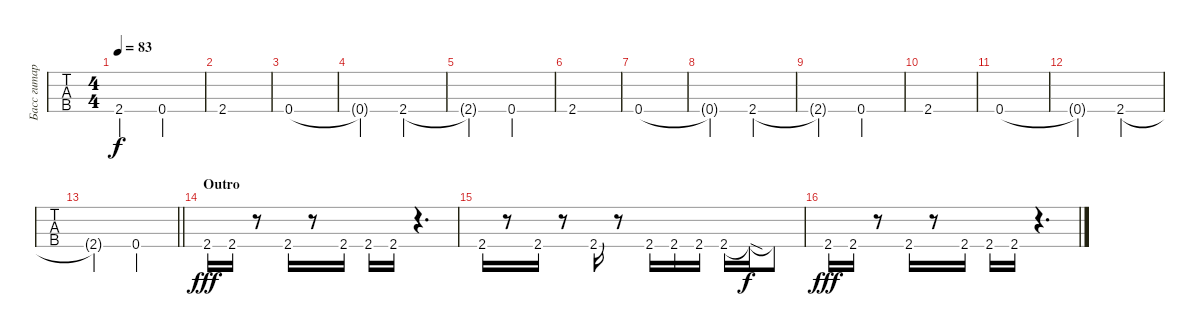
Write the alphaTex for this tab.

\track ("Басс гитара" "Басс гитар") {instrument electricbassfinger}
\staff {tabs}
\tuning (G2 D2 A1 D1) {hide}
\ts (4 4)
\tempo 83
\clef f4
\ks c
2.4{t}.2{dy f} 0.4.2 |
2.4.1 |
0.4.1 |
0.4{t}.2 2.4.2 |
2.4{t}.2 0.4.2 |
2.4.1 |
0.4.1 |
0.4{t}.2 2.4.2 |
2.4{t}.2 0.4.2 |
2.4.1 |
0.4.1 |
0.4{t}.2 2.4.2 |
\barLineRight lightlight
2.4{t}.2 0.4.2 |
\section ("" "Outro")
2.4{hac}.16{dy fff} 2.4{hac}.16 r.8 2.4{hac}.16 r.8 2.4{hac}.16 2.4{hac}.16 2.4{hac}.16 r.4{d} |
2.4{hac}.16 r.8 2.4{hac}.16 r.8 2.4{hac}.16 r.8 2.4{hac}.16 2.4{hac}.16 2.4{hac}.16 2.4{hac}.16 2.4{sod t}.16{dy f} 2.4{t}.8 |
2.4{hac}.16{dy fff} 2.4{hac}.16 r.8 2.4{hac}.16 r.8 2.4{hac}.16 2.4{hac}.16 2.4{hac}.16 r.4{d}
